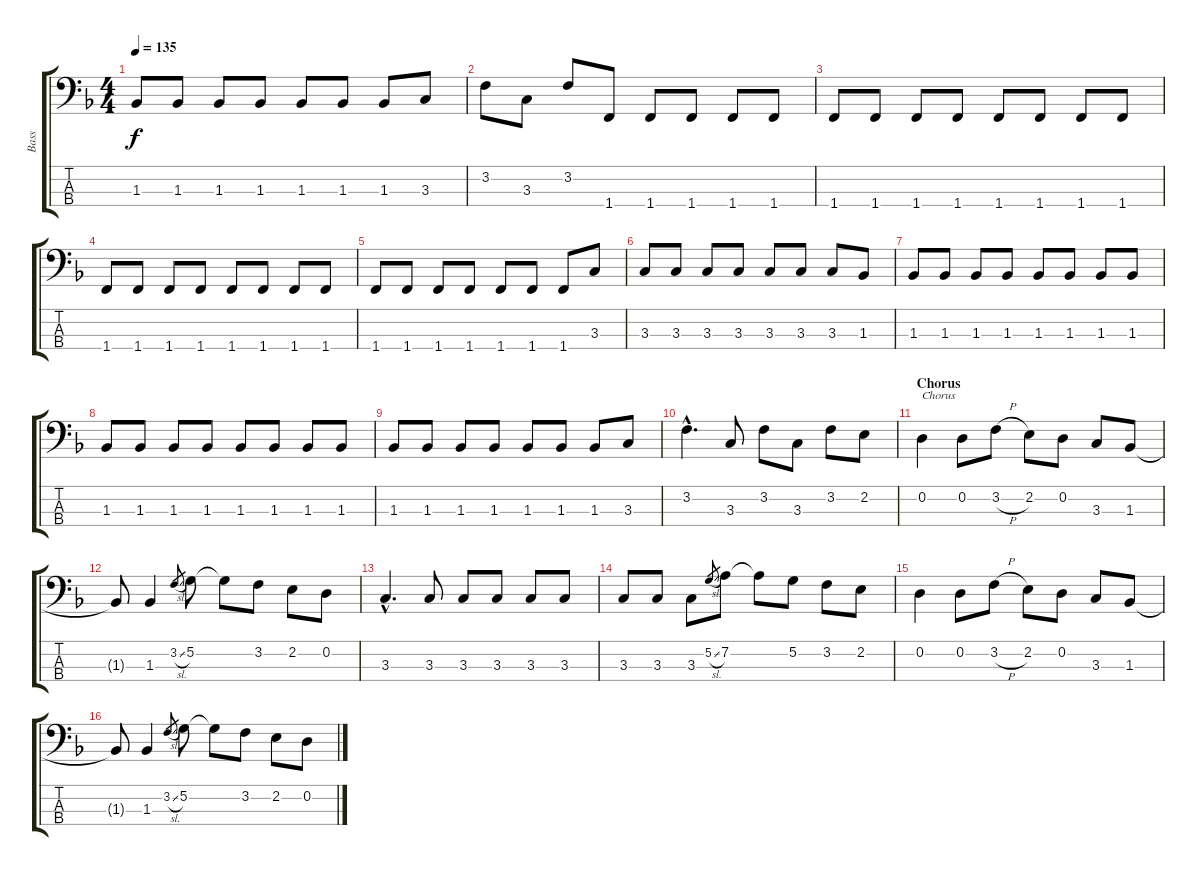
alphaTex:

\track ("Bass" "Bass") {instrument electricbassfinger}
\staff {score tabs}
\tuning (G2 D2 A1 E1) {hide}
\ts (4 4)
\tempo 135
\clef f4
\ks f
1.3.8{dy f} 1.3.8 1.3.8 1.3.8 1.3.8 1.3.8 1.3.8 3.3.8 |
3.2.8 3.3.8 3.2.8 1.4.8 1.4.8 1.4.8 1.4.8 1.4.8 |
1.4.8 1.4.8 1.4.8 1.4.8 1.4.8 1.4.8 1.4.8 1.4.8 |
1.4.8 1.4.8 1.4.8 1.4.8 1.4.8 1.4.8 1.4.8 1.4.8 |
1.4.8 1.4.8 1.4.8 1.4.8 1.4.8 1.4.8 1.4.8 3.3.8 |
3.3.8 3.3.8 3.3.8 3.3.8 3.3.8 3.3.8 3.3.8 1.3.8 |
1.3.8 1.3.8 1.3.8 1.3.8 1.3.8 1.3.8 1.3.8 1.3.8 |
1.3.8 1.3.8 1.3.8 1.3.8 1.3.8 1.3.8 1.3.8 1.3.8 |
1.3.8 1.3.8 1.3.8 1.3.8 1.3.8 1.3.8 1.3.8 3.3.8 |
3.2{hac}.4{d} 3.3.8 3.2.8 3.3.8 3.2.8 2.2.8 |
\section ("" "Chorus")
0.2.4{txt "Chorus"} 0.2.8 3.2{h}.8 2.2.8 0.2.8 3.3.8 1.3.8 |
1.3{t}.8 1.3.4 3.2{sl}.8{gr} 5.2.8 5.2{t}.8 3.2.8 2.2.8 0.2.8 |
3.3{hac}.4{d} 3.3.8 3.3.8 3.3.8 3.3.8 3.3.8 |
3.3.8 3.3.8 3.3.8 5.2{sl}.8{gr} 7.2.8 7.2{t}.8 5.2.8 3.2.8 2.2.8 |
0.2.4 0.2.8 3.2{h}.8 2.2.8 0.2.8 3.3.8 1.3.8 |
1.3{t}.8 1.3.4 3.2{sl}.8{gr} 5.2.8 5.2{t}.8 3.2.8 2.2.8 0.2.8
